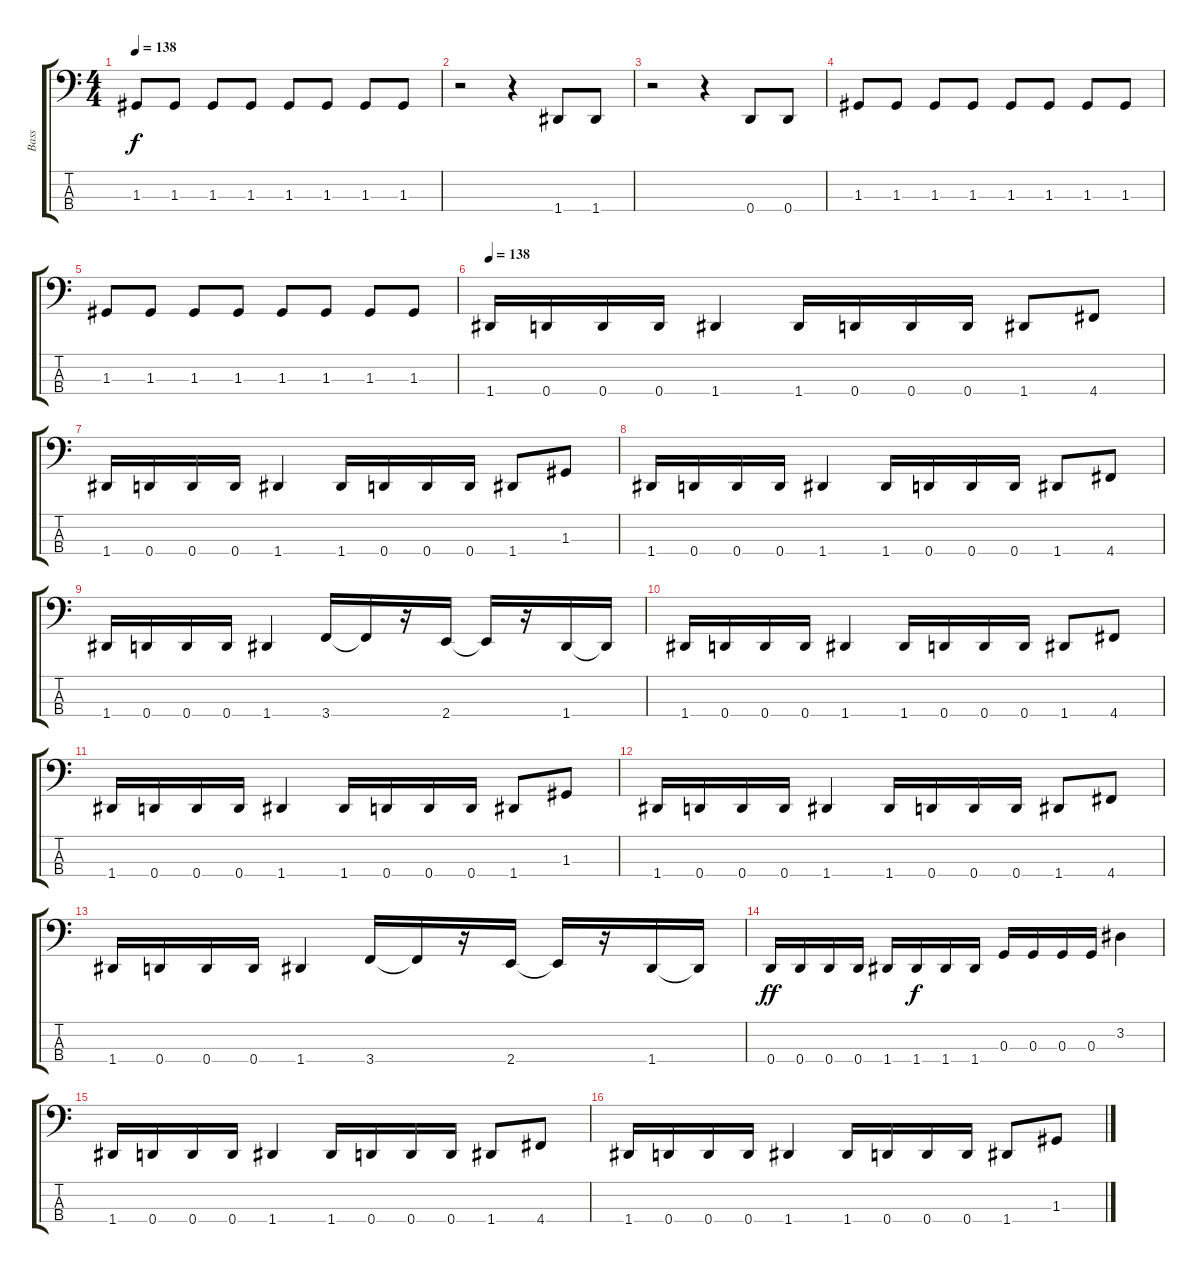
\track ("Bass" "Bass") {instrument electricbasspick}
\staff {score tabs}
\tuning (F2 C2 G1 D1) {hide}
\ts (4 4)
\tempo 138
\clef f4
\ks c
1.3.8{dy f} 1.3.8 1.3.8 1.3.8 1.3.8 1.3.8 1.3.8 1.3.8 |
r.2 r.4 1.4.8 1.4.8 |
r.2 r.4 0.4.8 0.4.8 |
1.3.8 1.3.8 1.3.8 1.3.8 1.3.8 1.3.8 1.3.8 1.3.8 |
1.3.8 1.3.8 1.3.8 1.3.8 1.3.8 1.3.8 1.3.8 1.3.8 |
\tempo 138
1.4.16 0.4.16 0.4.16 0.4.16 1.4.4 1.4.16 0.4.16 0.4.16 0.4.16 1.4.8 4.4.8 |
1.4.16 0.4.16 0.4.16 0.4.16 1.4.4 1.4.16 0.4.16 0.4.16 0.4.16 1.4.8 1.3.8 |
1.4.16 0.4.16 0.4.16 0.4.16 1.4.4 1.4.16 0.4.16 0.4.16 0.4.16 1.4.8 4.4.8 |
1.4.16 0.4.16 0.4.16 0.4.16 1.4.4 3.4.16 3.4{t}.16 r.16 2.4.16 2.4{t}.16 r.16 1.4.16 1.4{t}.16 |
1.4.16 0.4.16 0.4.16 0.4.16 1.4.4 1.4.16 0.4.16 0.4.16 0.4.16 1.4.8 4.4.8 |
1.4.16 0.4.16 0.4.16 0.4.16 1.4.4 1.4.16 0.4.16 0.4.16 0.4.16 1.4.8 1.3.8 |
1.4.16 0.4.16 0.4.16 0.4.16 1.4.4 1.4.16 0.4.16 0.4.16 0.4.16 1.4.8 4.4.8 |
1.4.16 0.4.16 0.4.16 0.4.16 1.4.4 3.4.16 3.4{t}.16 r.16 2.4.16 2.4{t}.16 r.16 1.4.16 1.4{t}.16 |
0.4.16{dy ff} 0.4.16 0.4.16 0.4.16 1.4.16 1.4.16{dy f} 1.4.16 1.4.16 0.3.16 0.3.16 0.3.16 0.3.16 3.2.4 |
1.4.16 0.4.16 0.4.16 0.4.16 1.4.4 1.4.16 0.4.16 0.4.16 0.4.16 1.4.8 4.4.8 |
1.4.16 0.4.16 0.4.16 0.4.16 1.4.4 1.4.16 0.4.16 0.4.16 0.4.16 1.4.8 1.3.8
